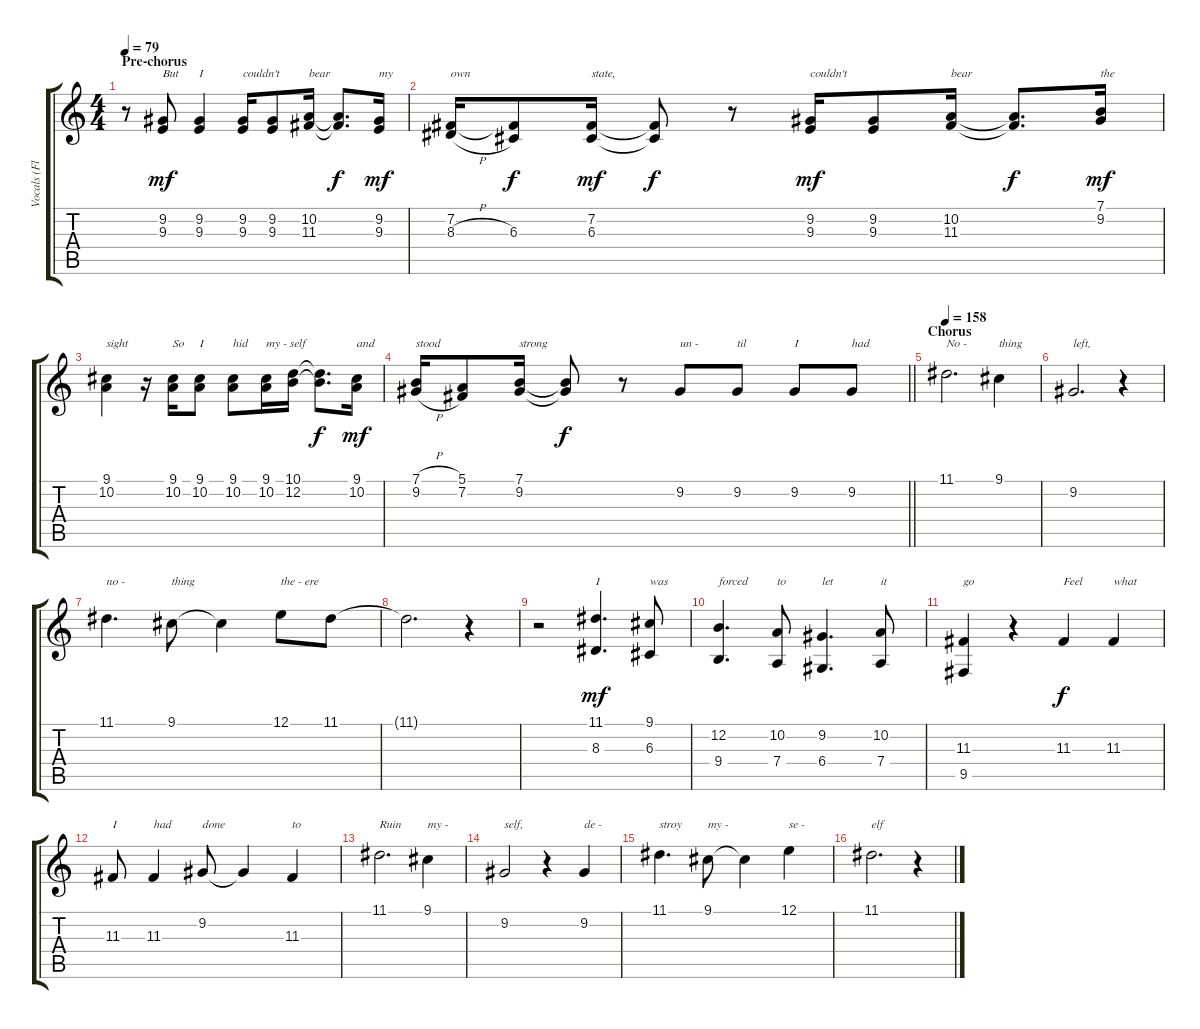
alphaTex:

\track ("Vocals (Floor)" "Vocals (Fl") {instrument clarinet}
\staff {score tabs}
\tuning (E4 B3 G3 D3 A2 E2) {hide}
\ts (4 4)
\section ("" "Pre-chorus")
\tempo 79
\clef g2
\ks c
r.8{dy f volume 16} (9.2 9.3).8{txt "But" dy mf} (9.2 9.3).4{txt "I"} (9.2 9.3).16{txt "couldn't"} (9.2 9.3).8 (10.2 11.3).16{txt "bear"} (10.2{t} 11.3{t}).8{d dy f} (9.2 9.3).16{txt "my" dy mf} |
(7.2 8.3{h}).16{txt "own"} (7.2{t} 6.3).8{dy f} (7.2 6.3).16{txt "state," dy mf} (7.2{t} 6.3{t}).8{dy f} r.8 (9.2 9.3).16{txt "couldn't" dy mf} (9.2 9.3).8 (10.2 11.3).16{txt "bear"} (10.2{t} 11.3{t}).8{d dy f} (7.1 9.2).16{txt "the" dy mf} |
(9.1 10.2).4{txt "sight"} r.16 (9.1 10.2).16{txt "So"} (9.1 10.2).8{txt "I"} (9.1 10.2).8{txt "hid"} (9.1 10.2).16{txt "my - self"} (10.1 12.2).16 (10.1{t} 12.2{t}).8{d dy f} (9.1 10.2).16{txt "and" dy mf} |
\barLineRight lightlight
(7.1{h} 9.2{h}).16{txt "stood"} (5.1 7.2).8 (7.1 9.2).16{txt "strong"} (7.1{t} 9.2{t}).8{dy f} r.8 9.2.8{txt "un -"} 9.2.8{txt "til"} 9.2.8{txt "I"} 9.2.8{txt "had"} |
\section ("" "Chorus")
\tempo 158
11.1.2{d txt "No -"} 9.1.4{txt "thing"} |
9.2.2{d txt "left,"} r.4 |
11.1.4{d txt "no -"} 9.1.8{txt "thing"} 9.1{t}.4 12.1.8{txt "the - ere"} 11.1.8 |
11.1{t}.2{d} r.4 |
r.2{volume 14} (11.1 8.3).4{d txt "I" dy mf} (9.1 6.3).8{txt "was"} |
(12.2 9.4).4{d txt "forced"} (10.2 7.4).8{txt "to"} (9.2 6.4).4{d txt "let"} (10.2 7.4).8{txt "it"} |
(11.3 9.5).4{txt "go"} r.4{volume 16} 11.3.4{txt "Feel" dy f} 11.3.4{txt "what"} |
11.3.8{txt "I"} 11.3.4{txt "had"} 9.2.8{txt "done"} 9.2{t}.4 11.3.4{txt "to"} |
11.1.2{d txt "Ruin"} 9.1.4{txt "my -"} |
9.2.2{txt "self,"} r.4 9.2.4{txt "de -"} |
11.1.4{d txt "stroy"} 9.1.8{txt "my -"} 9.1{t}.4 12.1.4{txt "se -"} |
11.1.2{d txt "elf"} r.4
